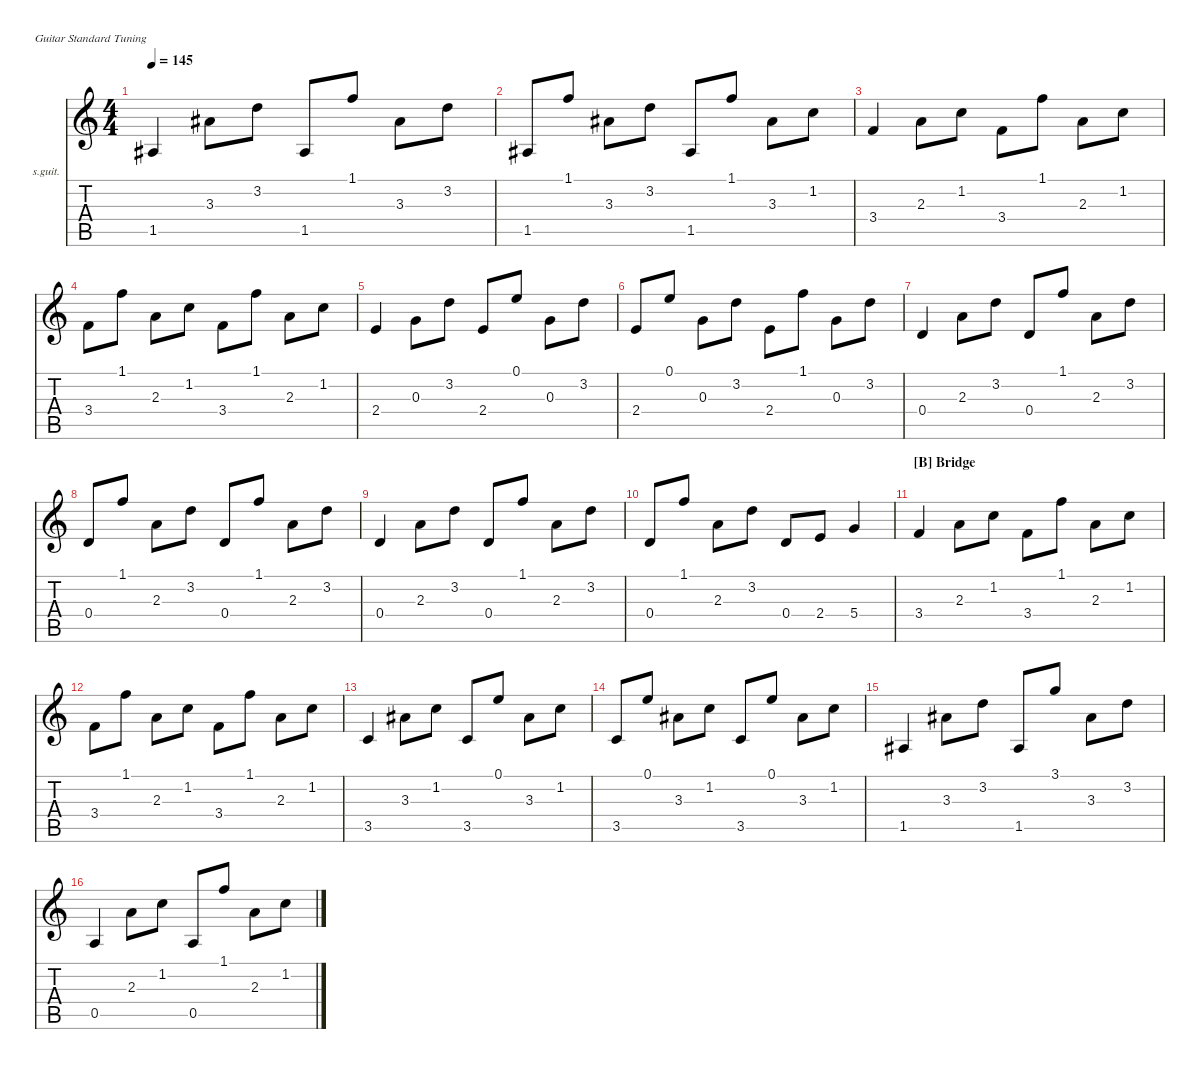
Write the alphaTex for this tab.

\defaultSystemsLayout 4
\hideDynamics
\bracketExtendMode nobrackets
\firstSystemTrackNameOrientation horizontal
\otherSystemsTrackNameOrientation horizontal
\track ("Steel Guitar" "s.guit.") {instrument acousticguitarsteel}
\staff {score tabs}
\tuning (E4 B3 G3 D3 A2 E2)
\ts (4 4)
\tempo 145
\clef g2
\ks c
1.5{acc #}.4{dy mf beam Up} 3.3{acc #}.8{beam Down} 3.2.8{beam Down} 1.5{acc #}.8{beam Up} 1.1.8{beam Up} 3.3{acc #}.8{beam Down} 3.2.8{beam Down} |
1.5{acc #}.8{beam Up} 1.1.8{beam Up} 3.3{acc #}.8{beam Down} 3.2.8{beam Down} 1.5{acc #}.8{beam Up} 1.1.8{beam Up} 3.3{acc #}.8{beam Down} 1.2.8{beam Down} |
3.4.4{beam Up} 2.3.8{beam Down} 1.2.8{beam Down} 3.4.8{beam Down} 1.1.8{beam Down} 2.3.8{beam Down} 1.2.8{beam Down} |
3.4.8{beam Down} 1.1.8{beam Down} 2.3.8{beam Down} 1.2.8{beam Down} 3.4.8{beam Down} 1.1.8{beam Down} 2.3.8{beam Down} 1.2.8{beam Down} |
2.4.4{beam Up} 0.3.8{beam Down} 3.2.8{beam Down} 2.4.8{beam Up} 0.1.8{beam Up} 0.3.8{beam Down} 3.2.8{beam Down} |
2.4.8{beam Up} 0.1.8{beam Up} 0.3.8{beam Down} 3.2.8{beam Down} 2.4.8{beam Down} 1.1.8{beam Down} 0.3.8{beam Down} 3.2.8{beam Down} |
0.4.4{beam Up} 2.3.8{beam Down} 3.2.8{beam Down} 0.4.8{beam Up} 1.1.8{beam Up} 2.3.8{beam Down} 3.2.8{beam Down} |
0.4.8{beam Up} 1.1.8{beam Up} 2.3.8{beam Down} 3.2.8{beam Down} 0.4.8{beam Up} 1.1.8{beam Up} 2.3.8{beam Down} 3.2.8{beam Down} |
0.4.4{beam Up} 2.3.8{beam Down} 3.2.8{beam Down} 0.4.8{beam Up} 1.1.8{beam Up} 2.3.8{beam Down} 3.2.8{beam Down} |
0.4.8{beam Up} 1.1.8{beam Up} 2.3.8{beam Down} 3.2.8{beam Down} 0.4.8{beam Up} 2.4.8{beam Up} 5.4.4{beam Up} |
\section ("B" "Bridge")
3.4.4{beam Up} 2.3.8{beam Down} 1.2.8{beam Down} 3.4.8{beam Down} 1.1.8{beam Down} 2.3.8{beam Down} 1.2.8{beam Down} |
3.4.8{beam Down} 1.1.8{beam Down} 2.3.8{beam Down} 1.2.8{beam Down} 3.4.8{beam Down} 1.1.8{beam Down} 2.3.8{beam Down} 1.2.8{beam Down} |
3.5.4{beam Up} 3.3{acc #}.8{beam Down} 1.2.8{beam Down} 3.5.8{beam Up} 0.1.8{beam Up} 3.3{acc #}.8{beam Down} 1.2.8{beam Down} |
3.5.8{beam Up} 0.1.8{beam Up} 3.3{acc #}.8{beam Down} 1.2.8{beam Down} 3.5.8{beam Up} 0.1.8{beam Up} 3.3{acc #}.8{beam Down} 1.2.8{beam Down} |
1.5{acc #}.4{beam Up} 3.3{acc #}.8{beam Down} 3.2.8{beam Down} 1.5{acc #}.8{beam Up} 3.1.8{beam Up} 3.3{acc #}.8{beam Down} 3.2.8{beam Down} |
0.5.4{beam Up} 2.3.8{beam Down} 1.2.8{beam Down} 0.5.8{beam Up} 1.1.8{beam Up} 2.3.8{beam Down} 1.2.8{beam Down}
